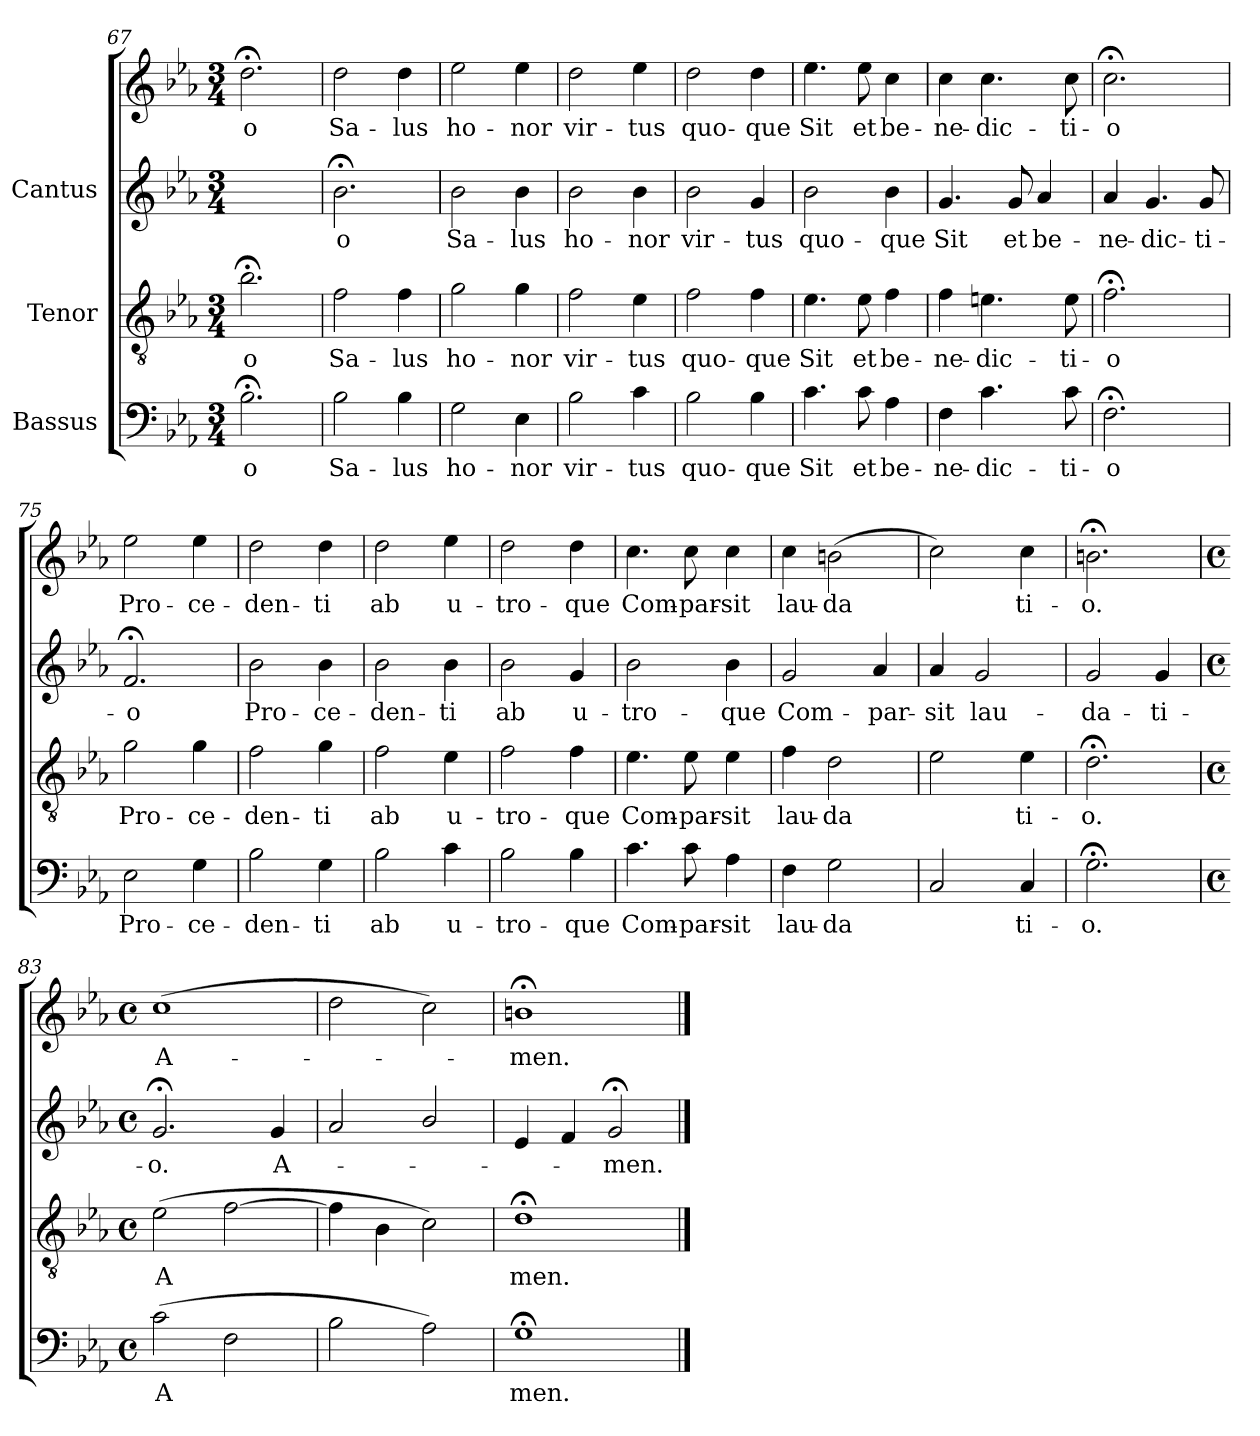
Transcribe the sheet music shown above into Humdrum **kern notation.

**kern	**text	**kern	**text	**kern	**text	**kern	**text
*part3	*part3	*part2	*part2	*part1	*part1	*part1	*part1
*staff4	*staff4	*staff3	*staff3	*staff2	*staff2	*staff1	*staff1
*I"Bassus	*	*I"Tenor	*	*I"Cantus	*	*	*
*clefF4	*	*clefGv2	*	*clefG2	*	*clefG2	*
*k[b-e-a-]	*	*k[b-e-a-]	*	*k[b-e-a-]	*	*k[b-e-a-]	*
*E-:	*	*E-:	*	*E-:	*	*E-:	*
*M3/4	*	*M3/4	*	*M3/4	*	*M3/4	*
=67	=67	=67	=67	=67	=67	=67	=67
!	!LO:LY:b:cj	!	!LO:LY:b:cj	!	!	!	!LO:LY:b:cj
2.B-;<\	-o	2.b-;<\	-o	2.ryy	.	2.dd;<\	-o
=68	=68	=68	=68	=68	=68	=68	=68
!	!LO:LY:b:cj	!	!LO:LY:b:cj	!	!LO:LY:b:cj	!	!LO:LY:b:cj
2B-\	Sa-	2f\	Sa-	2.b-;<\	o	2dd\	Sa-
!	!LO:LY:b:cj	!	!LO:LY:b:cj	!	!	!	!LO:LY:b:cj
4B-\	-lus	4f\	-lus	.	.	4dd\	-lus
!!LO:PB:g=z
=69	=69	=69	=69	=69	=69	=69	=69
!	!LO:LY:b:cj	!	!LO:LY:b:cj	!	!LO:LY:b:cj	!	!LO:LY:b:cj
2G\	ho-	2g\	ho-	2b-\	Sa-	2ee-\	ho-
!	!LO:LY:b:cj	!	!LO:LY:b:cj	!	!LO:LY:b:cj	!	!LO:LY:b:cj
4E-\	-nor	4g\	-nor	4b-\	-lus	4ee-\	-nor
=70	=70	=70	=70	=70	=70	=70	=70
!	!LO:LY:b:cj	!	!LO:LY:b:cj	!	!LO:LY:b:cj	!	!LO:LY:b:cj
2B-\	vir-	2f\	vir-	2b-\	ho-	2dd\	vir-
!	!LO:LY:b:cj	!	!LO:LY:b:cj	!	!LO:LY:b:cj	!	!LO:LY:b:cj
4c\	-tus	4e-\	-tus	4b-\	-nor	4ee-\	-tus
=71	=71	=71	=71	=71	=71	=71	=71
!	!LO:LY:b:cj	!	!LO:LY:b:cj	!	!LO:LY:b:cj	!	!LO:LY:b:cj
2B-\	quo-	2f\	quo-	2b-\	vir-	2dd\	quo-
!	!LO:LY:b:cj	!	!LO:LY:b:cj	!	!LO:LY:b:cj	!	!LO:LY:b:cj
4B-\	-que	4f\	-que	4g/	-tus	4dd\	-que
=72	=72	=72	=72	=72	=72	=72	=72
!	!LO:LY:b:cj	!	!LO:LY:b:cj	!	!LO:LY:b:cj	!	!LO:LY:b:cj
4.c\	Sit	4.e-\	Sit	2b-\	-quo-	4.ee-\	Sit
!	!LO:LY:b:cj	!	!LO:LY:b:cj	!	!	!	!LO:LY:b:cj
8c\	et	8e-\	et	.	.	8ee-\	et
!	!LO:LY:b:cj	!	!LO:LY:b:cj	!	!LO:LY:b:cj	!	!LO:LY:b:cj
4A-\	be-	4f\	be-	4b-\	-que	4cc\	be-
=73	=73	=73	=73	=73	=73	=73	=73
!	!LO:LY:b:cj	!	!LO:LY:b:cj	!	!LO:LY:b:cj	!	!LO:LY:b:cj
4F\	-ne-	4f\	-ne-	4.g/	-Sit	4cc\	ne-
!	!LO:LY:b:cj	!	!LO:LY:b:cj	!	!	!	!LO:LY:b:cj
4.c\	-dic-	4.en\	-dic-	.	.	4.cc\	-dic-
!	!	!	!	!	!LO:LY:b:cj	!	!
.	.	.	.	8g/	et	.	.
!	!	!	!	!	!LO:LY:b:cj	!	!
.	.	.	.	4a-/	be-	.	.
!	!LO:LY:b:cj	!	!LO:LY:b:cj	!	!	!	!LO:LY:b:cj
8c\	-ti-	8e\	-ti-	.	.	8cc\	-ti-
=74	=74	=74	=74	=74	=74	=74	=74
!	!LO:LY:b:cj	!	!LO:LY:b:cj	!	!LO:LY:b:cj	!	!LO:LY:b:cj
2.F;<\	-o	2.f;<\	-o	4a-/	ne-	2.cc;<\	-o
!	!	!	!	!	!LO:LY:b:cj	!	!
.	.	.	.	4.g/	-dic-	.	.
!	!	!	!	!	!LO:LY:b:cj	!	!
.	.	.	.	8g/	-ti-	.	.
=75	=75	=75	=75	=75	=75	=75	=75
!	!LO:LY:b:cj	!	!LO:LY:b:cj	!	!LO:LY:b:cj	!	!LO:LY:b:cj
2E-\	Pro-	2g\	Pro-	2.f;</	-o	2ee-\	-Pro-
!	!LO:LY:b:cj	!	!LO:LY:b:cj	!	!	!	!LO:LY:b:cj
4G\	-ce-	4g\	-ce-	.	.	4ee-\	-ce-
=76	=76	=76	=76	=76	=76	=76	=76
!	!LO:LY:b:cj	!	!LO:LY:b:cj	!	!LO:LY:b:cj	!	!LO:LY:b:cj
2B-\	-den-	2f\	-den-	2b-\	Pro-	2dd\	den-
!	!LO:LY:b:cj	!	!LO:LY:b:cj	!	!LO:LY:b:cj	!	!LO:LY:b:cj
4G\	-ti	4g\	-ti	4b-\	-ce-	4dd\	-ti
!!LO:LB:g=z
=77	=77	=77	=77	=77	=77	=77	=77
!	!LO:LY:b:cj	!	!LO:LY:b:cj	!	!LO:LY:b:cj	!	!LO:LY:b:cj
2B-\	ab	2f\	ab	2b-\	-den-	2dd\	-ab
!	!LO:LY:b:cj	!	!LO:LY:b:cj	!	!LO:LY:b:cj	!	!LO:LY:b:cj
4c\	u-	4e-\	u-	4b-\	-ti	4ee-\	u-
=78	=78	=78	=78	=78	=78	=78	=78
!	!LO:LY:b:cj	!	!LO:LY:b:cj	!	!LO:LY:b:cj	!	!LO:LY:b:cj
2B-\	-tro-	2f\	-tro-	2b-\	ab	2dd\	tro-
!	!LO:LY:b:cj	!	!LO:LY:b:cj	!	!LO:LY:b:cj	!	!LO:LY:b:cj
4B-\	-que	4f\	-que	4g/	u-	4dd\	-que
=79	=79	=79	=79	=79	=79	=79	=79
!	!LO:LY:b:cj	!	!LO:LY:b:cj	!	!LO:LY:b:cj	!	!LO:LY:b:cj
4.c\	Com-	4.e-\	Com-	2b-\	tro-	4.cc\	-Com-
!	!LO:LY:b:cj	!	!LO:LY:b:cj	!	!	!	!LO:LY:b:cj
8c\	-par-	8e-\	-par-	.	.	8cc\	-par-
!	!LO:LY:b:cj	!	!LO:LY:b:cj	!	!LO:LY:b:cj	!	!LO:LY:b:cj
4A-\	-sit	4e-\	-sit	4b-\	-que	4cc\	-sit
=80	=80	=80	=80	=80	=80	=80	=80
!	!LO:LY:b:cj	!	!LO:LY:b:cj	!	!LO:LY:b:cj	!	!LO:LY:b:cj
4F\	lau-	4f\	lau-	2g/	-Com-	4cc\	lau-
!	!LO:LY:b:cj	!	!LO:LY:b:cj	!	!	!	!LO:LY:b:cj
2G\	-da-	2d\	-da-	.	.	(>2bn\	-da-
!	!	!	!	!	!LO:LY:b:cj	!	!
.	.	.	.	4a-/	-par-	.	.
=81	=81	=81	=81	=81	=81	=81	=81
!	!LO:LY:b:cj	!	!LO:LY:b:cj	!	!LO:LY:b:cj	!	!LO:LY:b:cj
2C/	-	2e-\	-	4a-/	-sit	2cc\)	-
!	!	!	!	!	!LO:LY:b:cj	!	!
.	.	.	.	2g/	lau-	.	.
!	!LO:LY:b:cj	!	!LO:LY:b:cj	!	!	!	!LO:LY:b:cj
4C/	ti-	4e-\	ti-	.	.	4cc\	ti-
=82	=82	=82	=82	=82	=82	=82	=82
!	!LO:LY:b:cj	!	!LO:LY:b:cj	!	!LO:LY:b:cj	!	!LO:LY:b:cj
2.G;<\	-o.	2.d;<\	-o.	2g/	da-	2.bn;<\	-o.
!	!	!	!	!	!LO:LY:b:cj	!	!
.	.	.	.	4g/	-ti-	.	.
=83	=83	=83	=83	=83	=83	=83	=83
*M4/4	*	*M4/4	*	*M4/4	*	*M4/4	*
*met(c)	*	*met(c)	*	*met(c)	*	*met(c)	*
*	*	*	*	*	*	*MM156	*
!	!LO:LY:b:cj	!	!LO:LY:b:cj	!	!LO:LY:b:cj	!	!LO:LY:b:cj
(>2c\	A-	(>2e-\	A-	2.g;</	-o.	(>1cc	-A-
!	!LO:LY:b:cj	!	!LO:LY:b:cj	!	!	!	!
2F\	--	[>2f\	--	.	.	.	.
!	!	!	!	!	!LO:LY:b:cj	!	!
.	.	.	.	4g/	A-	.	.
=84	=84	=84	=84	=84	=84	=84	=84
2B-\	.	4f\]	.	2a-/	.	2dd\	.
.	.	4B-\	.	.	.	.	.
2A-\)	.	2c\)	.	2b-/	.	2cc\)	.
!!LO:LB:g=z
=85	=85	=85	=85	=85	=85	=85	=85
!	!LO:LY:b:cj	!	!LO:LY:b:cj	!	!LO:LY:b:cj	!	!LO:LY:b:cj
1G;<	-men.	1d;<	-men.	4e-/	.	1bn;<	-men.
!	!	!	!	!	!LO:LY:b:cj	!	!
.	.	.	.	4f/	.	.	.
!	!	!	!	!	!LO:LY:b:cj	!	!
.	.	.	.	2g;</	men.	.	.
==	==	==	==	==	==	==	==
*-	*-	*-	*-	*-	*-	*-	*-
